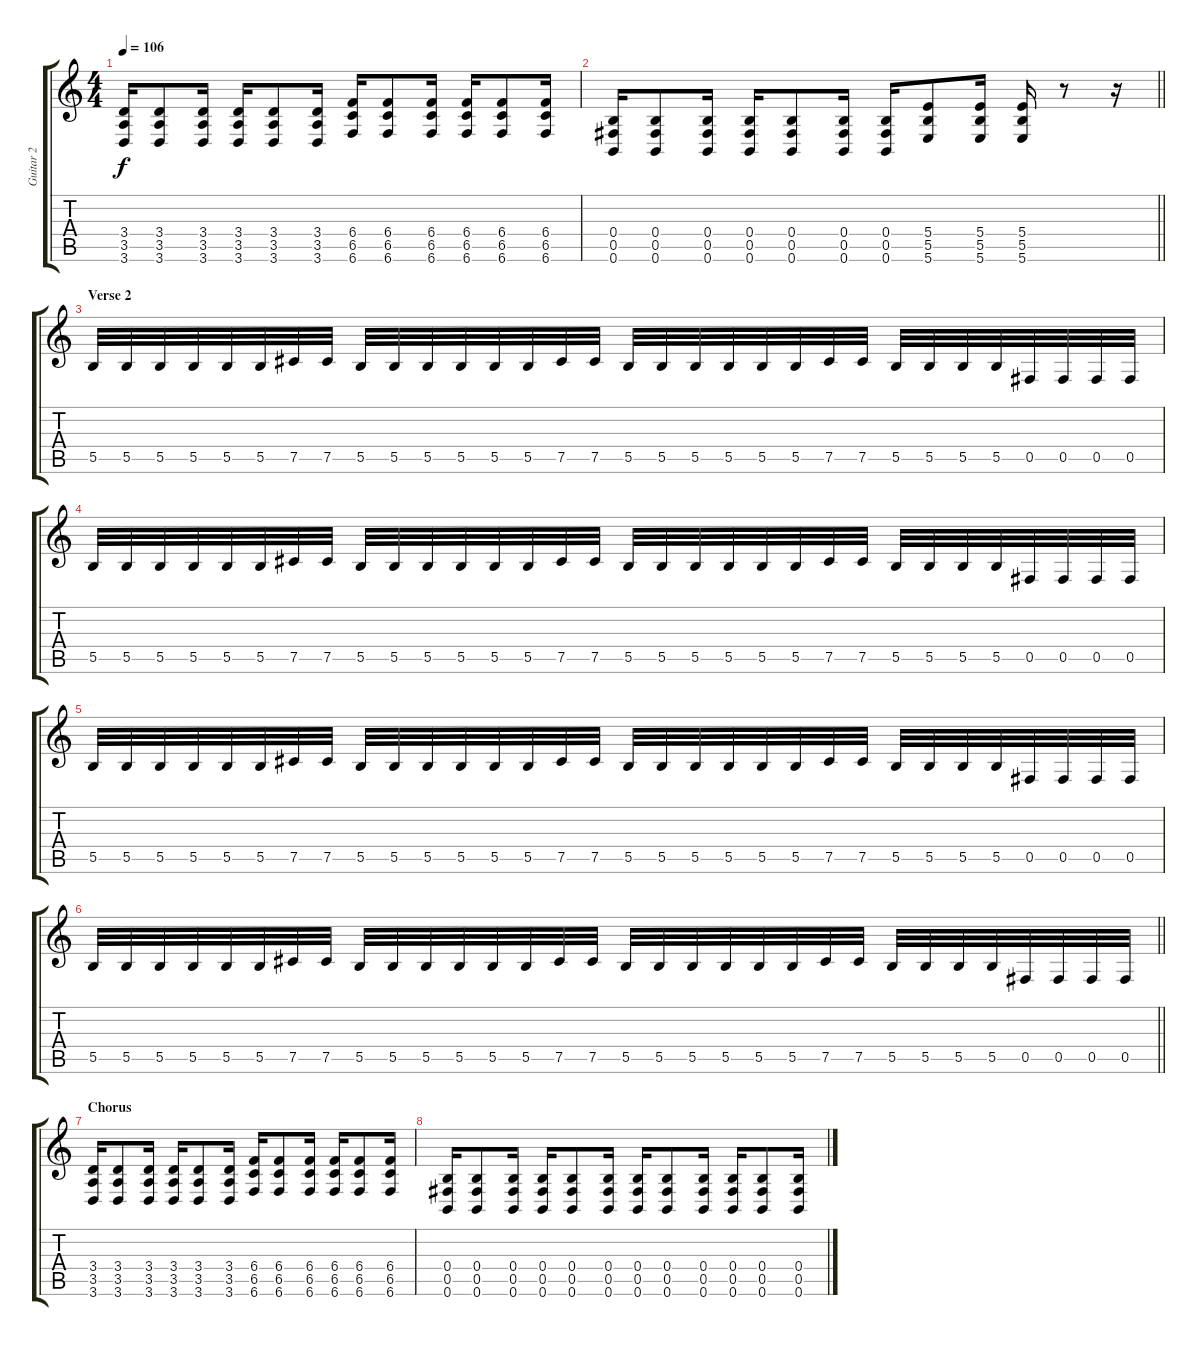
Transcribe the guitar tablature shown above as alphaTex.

\track ("Guitar 2" "Guitar 2") {instrument distortionguitar}
\staff {score tabs}
\tuning (Db4 Ab3 E3 B2 Gb2 B1) {hide}
\ts (4 4)
\tempo 106
\clef g2
\ks c
(3.4 3.5 3.6).16{dy f} (3.4 3.5 3.6).8 (3.4 3.5 3.6).16 (3.4 3.5 3.6).16 (3.4 3.5 3.6).8 (3.4 3.5 3.6).16 (6.4 6.5 6.6).16 (6.4 6.5 6.6).8 (6.4 6.5 6.6).16 (6.4 6.5 6.6).16 (6.4 6.5 6.6).8 (6.4 6.5 6.6).16 |
\barLineRight lightlight
(0.4 0.5 0.6).16 (0.4 0.5 0.6).8 (0.4 0.5 0.6).16 (0.4 0.5 0.6).16 (0.4 0.5 0.6).8 (0.4 0.5 0.6).16 (0.4 0.5 0.6).16 (5.4 5.5 5.6).8 (5.4 5.5 5.6).16 (5.4 5.5 5.6).16 r.8 r.16 |
\section ("" "Verse 2")
5.5.32 5.5.32 5.5.32 5.5.32 5.5.32 5.5.32 7.5.32 7.5.32 5.5.32 5.5.32 5.5.32 5.5.32 5.5.32 5.5.32 7.5.32 7.5.32 5.5.32 5.5.32 5.5.32 5.5.32 5.5.32 5.5.32 7.5.32 7.5.32 5.5.32 5.5.32 5.5.32 5.5.32 0.5.32 0.5.32 0.5.32 0.5.32 |
5.5.32 5.5.32 5.5.32 5.5.32 5.5.32 5.5.32 7.5.32 7.5.32 5.5.32 5.5.32 5.5.32 5.5.32 5.5.32 5.5.32 7.5.32 7.5.32 5.5.32 5.5.32 5.5.32 5.5.32 5.5.32 5.5.32 7.5.32 7.5.32 5.5.32 5.5.32 5.5.32 5.5.32 0.5.32 0.5.32 0.5.32 0.5.32 |
5.5.32 5.5.32 5.5.32 5.5.32 5.5.32 5.5.32 7.5.32 7.5.32 5.5.32 5.5.32 5.5.32 5.5.32 5.5.32 5.5.32 7.5.32 7.5.32 5.5.32 5.5.32 5.5.32 5.5.32 5.5.32 5.5.32 7.5.32 7.5.32 5.5.32 5.5.32 5.5.32 5.5.32 0.5.32 0.5.32 0.5.32 0.5.32 |
\barLineRight lightlight
5.5.32 5.5.32 5.5.32 5.5.32 5.5.32 5.5.32 7.5.32 7.5.32 5.5.32 5.5.32 5.5.32 5.5.32 5.5.32 5.5.32 7.5.32 7.5.32 5.5.32 5.5.32 5.5.32 5.5.32 5.5.32 5.5.32 7.5.32 7.5.32 5.5.32 5.5.32 5.5.32 5.5.32 0.5.32 0.5.32 0.5.32 0.5.32 |
\section ("" "Chorus")
(3.4 3.5 3.6).16 (3.4 3.5 3.6).8 (3.4 3.5 3.6).16 (3.4 3.5 3.6).16 (3.4 3.5 3.6).8 (3.4 3.5 3.6).16 (6.4 6.5 6.6).16 (6.4 6.5 6.6).8 (6.4 6.5 6.6).16 (6.4 6.5 6.6).16 (6.4 6.5 6.6).8 (6.4 6.5 6.6).16 |
(0.4 0.5 0.6).16 (0.4 0.5 0.6).8 (0.4 0.5 0.6).16 (0.4 0.5 0.6).16 (0.4 0.5 0.6).8 (0.4 0.5 0.6).16 (0.4 0.5 0.6).16 (0.4 0.5 0.6).8 (0.4 0.5 0.6).16 (0.4 0.5 0.6).16 (0.4 0.5 0.6).8 (0.4 0.5 0.6).16
